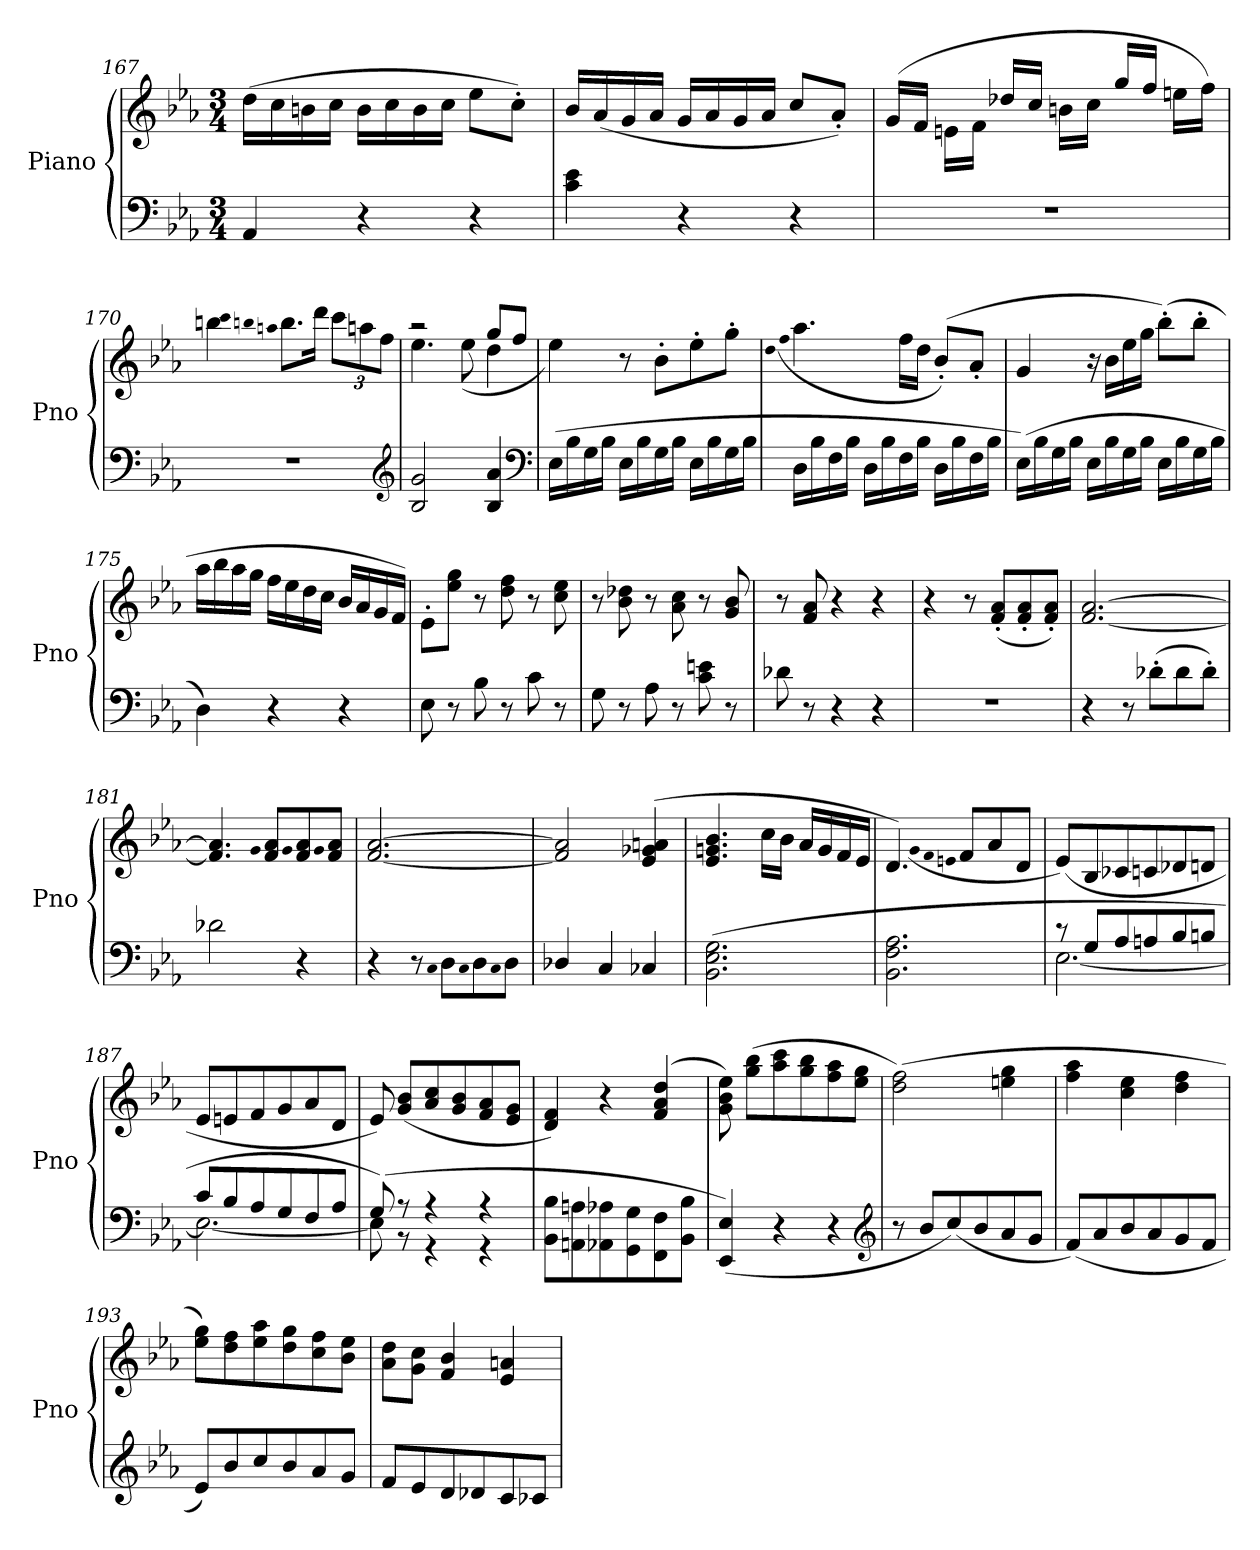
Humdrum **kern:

**kern	**kern
*part1	*part1
*staff2	*staff1
*I"Piano	*
*I'Pno	*
*clefF4	*clefG2
*k[b-e-a-]	*k[b-e-a-]
*E-:	*E-:
*M3/4	*M3/4
=167	=167
4AA-/	(16dd\LL
.	16cc\
.	16bn\
.	16cc\JJ
4r	16b\LL
.	16cc\
.	16b\
.	16cc\JJ
4r	8ee-\L
.	8cc'\J)
=168	=168
4c\ 4e-\	16b-/LL
.	(16a-/
.	16g/
.	16a-/JJ
4r	16g/LL
.	16a-/
.	16g/
.	16a-/JJ
4r	8cc/L
.	8a-'/J)
=169	=169
2.r	(16g/LL
.	16f/JJ
.	16en\LL
.	16f\JJ
.	16dd-X/LL
.	16cc/JJ
.	16bn\LL
.	16cc\JJ
.	16gg/LL
.	16ff/JJ
.	16een\LL
.	16ff\JJ)
=170	=170
2.r	4bbn\
.	qccc
.	qbbn
.	qaan
.	8.bb\L
.	16ddd\Jk
.	12ccc\L
.	12aan\
.	12ff\J
*clefG2	*
=171	=171
*	*^
2B-/ 2g/	2r	4.ee-\
.	.	(8ee-\
4B-/ 4a-/	8gg/L	4dd\
.	8ff/J	.
*	*v	*v
*clefF4	*
=172	=172
(16E-\LL	4ee-\)
16B-\	.
16G\	.
16B-\JJ	.
16E-\LL	8r
16B-\	.
16G\	8b-'\L
16B-\JJ	.
16E-\LL	8ee-'\
16B-\	.
16G\	8gg'\J
16B-\JJ	.
=173	=173
.	qdd
.	(qff
16D\LL	4.aa-\
16B-\	.
16F\	.
16B-\JJ	.
16D\LL	.
16B-\	.
16F\	16ff\LL
16B-\JJ	16dd\JJ
16D\LL	(8b-'/L)
16B-\	.
16F\	8a-'/J
16B-\JJ	.
=174	=174
(16E-\LL)	4g/
16B-\	.
16G\	.
16B-\JJ	.
16E-\LL	16r
16B-\	16b-\LL
16G\	16ee-\
16B-\JJ	16gg\JJ
16E-\LL	(8bb-'\L)
16B-\	.
16G\	8bb-'\J
16B-\JJ	.
=175	=175
4D\)	16aa-\LL
.	16bb-\
.	16aa-\
.	16gg\JJ
4r	16ff\LL
.	16ee-\
.	16dd\
.	16cc\JJ
4r	16b-/LL
.	16a-/
.	16g/
.	16f/JJ)
=176	=176
8E-\	8e-'\L
8r	8ee-\ 8gg\J
8B-\	8r
8r	8dd\ 8ff\
8c\	8r
8r	8cc\ 8ee-\
=177	=177
8G\	8r
8r	8b-\ 8dd-X\
8A-\	8r
8r	8a-\ 8cc\
8c\ 8en\	8r
8r	8g/ 8b-/
=178	=178
8d-X\	8r
8r	8f/ 8a-/
4r	4r
4r	4r
=179	=179
2.r	4r
.	8r
.	(8f'/ 8a-'/L
.	8f'/ 8a-'/
.	8f'/ 8a-'/J)
=180	=180
4r	[2.f/ [2.a-/
8r	.
(8d-X'\L	.
8d-\	.
8d-'\J)	.
=181	=181
2d-X\	4.f]/ 4.a-]/
.	qg
.	8f/ 8a-/L
.	qg
4r	8f/ 8a-/
.	qg
.	8f/ 8a-/J
=182	=182
4r	[2.f/ [2.a-/
8r	.
qC	.
8D\L	.
qC	.
8D\	.
qC	.
8D\J	.
=183	=183
4D-X/	2f]/ 2a-]/
4C/	.
4C-X/	(4e-/ 4g-X/ 4an/
=184	=184
(2.BB-\ 2.E-\ 2.G\	4.e-/ 4.gn/ 4.b-/
.	16cc\LL
.	16b-\JJ
.	16a-/LL
.	16g/
.	16f/
.	16e-/JJ
=185	=185
2.BB-\ 2.F\ 2.A-\	4.d/)
.	(qg
.	qf
.	qen
.	8f/L
.	8a-/
.	8d/J
=186	=186
*^	*
8r	[2.E-\	(8e-/L)
8G/L	.	8B-/
8A-/	.	8c-X/
8An/	.	8cn/
8B-/	.	8d-X/
8Bn/J	.	8dn/J
=187	=187	=187
8c/L	2.E-\_	8e-/L
8B-/	.	8en/
8A-/	.	8f/
8G/	.	8g/
8F/	.	8a-/
8A-/J	.	8d/J
=188	=188	=188
(8G/)	8E-\]	8e-/)
8r	8r	(8g/ 8b-/L
4r	4r	8a-/ 8cc/
.	.	8g/ 8b-/
4r	4r	8f/ 8a-/
.	.	8e-/ 8g/J
*v	*v	*
=189	=189
8BB-\ 8B-\L	4d/ 4f/)
8AAn\ 8An\	.
8AA-X\ 8A-X\	4r
8GG\ 8G\	.
8FF\ 8F\	(4f/ 4a-/ 4dd/
8BB-\ 8B-\J	.
=190	=190
(4EE-/ 4E-/)	8g\ 8b-\ 8ee-\)
.	(8gg\ 8bb-\L
4r	8aa-\ 8ccc\
.	8gg\ 8bb-\
4r	8ff\ 8aa-\
.	8ee-\ 8gg\J
*clefG2	*
=191	=191
8r	(2dd\ 2ff\)
8b-/L	.
(8cc/)	.
8b-/	.
8a-/	4een\ 4gg\
8g/J	.
=192	=192
(8f/L)	4ff\ 4aa-\
8a-/	.
8b-/	4cc\ 4ee-\
8a-/	.
8g/	4dd\ 4ff\
8f/J	.
=193	=193
8e-/L)	8ee-\ 8gg\L)
8b-/	8dd\ 8ff\
8cc/	8ee-\ 8aa-\
8b-/	8dd\ 8gg\
8a-/	8cc\ 8ff\
8g/J	8b-\ 8ee-\J
=194	=194
8f/L	8a-\ 8dd\L
8e-/	8g\ 8cc\J
8d/	4f/ 4b-/
8d-X/	.
8c/	4e-/ 4an/
8c-X/J	.
=	=
*-	*-
